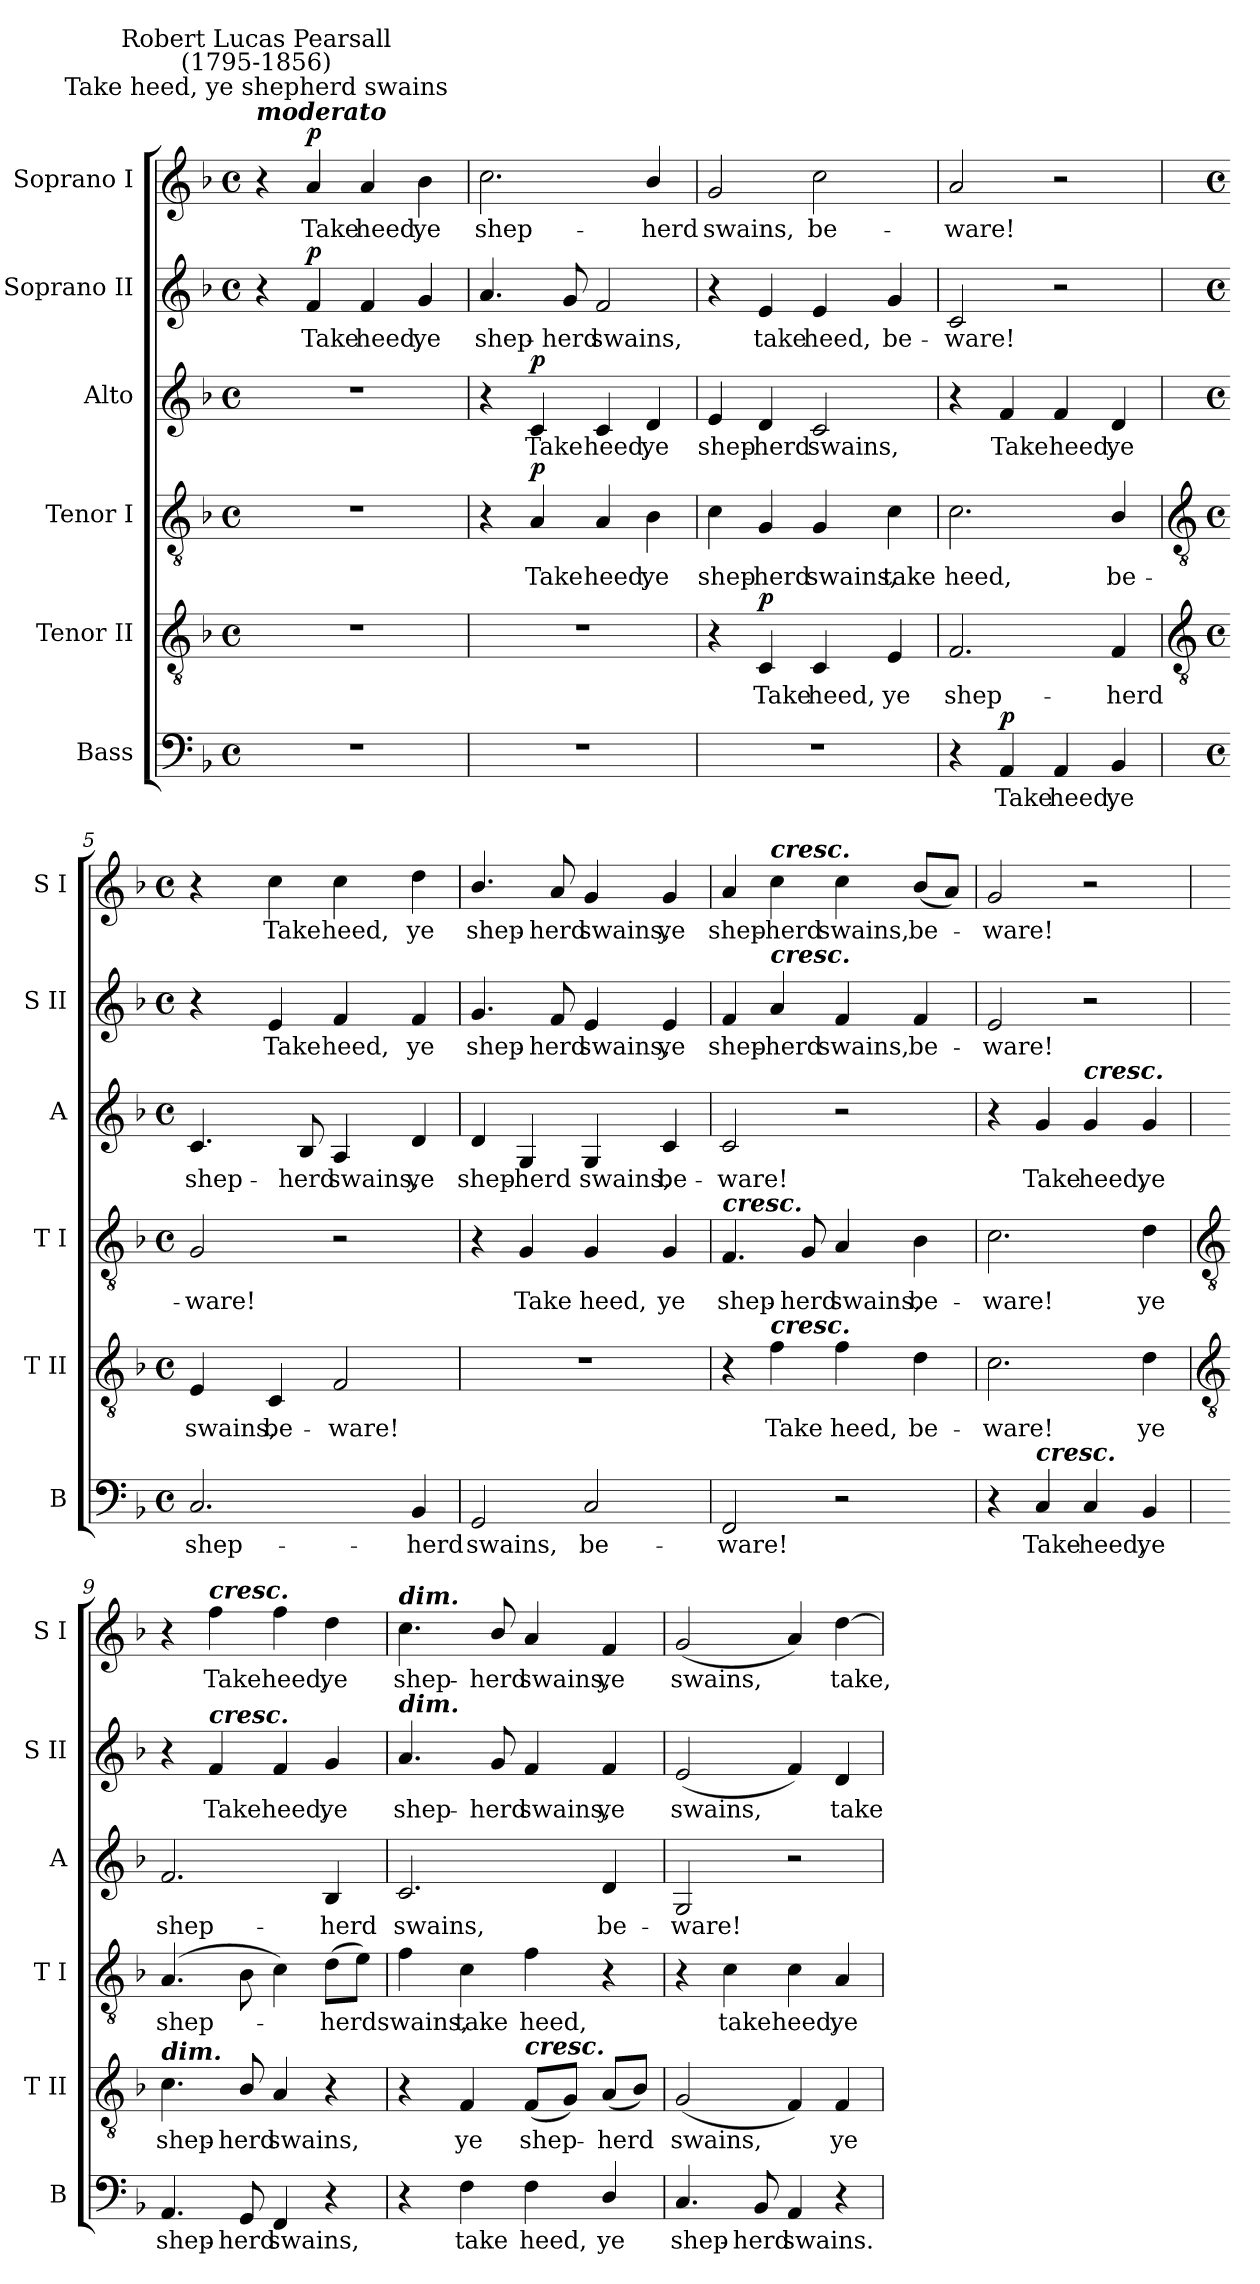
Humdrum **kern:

**kern	**text	**dynam	**kern	**text	**dynam	**kern	**text	**dynam	**kern	**text	**dynam	**kern	**text	**dynam	**kern	**text	**dynam
*part6	*part6	*part6	*part5	*part5	*part5	*part4	*part4	*part4	*part3	*part3	*part3	*part2	*part2	*part2	*part1	*part1	*part1
*staff6	*staff6	*staff6	*staff5	*staff5	*staff5	*staff4	*staff4	*staff4	*staff3	*staff3	*staff3	*staff2	*staff2	*staff2	*staff1	*staff1	*staff1
*I"Bass	*	*	*I"Tenor II	*	*	*I"Tenor I	*	*	*I"Alto	*	*	*I"Soprano II	*	*	*I"Soprano I	*	*
*I'B	*	*	*I'T II	*	*	*I'T I	*	*	*I'A	*	*	*I'S II	*	*	*I'S I	*	*
*clefF4	*	*	*clefGv2	*	*	*clefGv2	*	*	*clefG2	*	*	*clefG2	*	*	*clefG2	*	*
*k[b-]	*	*	*k[b-]	*	*	*k[b-]	*	*	*k[b-]	*	*	*k[b-]	*	*	*k[b-]	*	*
*F:	*	*	*F:	*	*	*F:	*	*	*F:	*	*	*F:	*	*	*F:	*	*
*M4/4	*	*	*M4/4	*	*	*M4/4	*	*	*M4/4	*	*	*M4/4	*	*	*M4/4	*	*
*met(c)	*	*	*met(c)	*	*	*met(c)	*	*	*met(c)	*	*	*met(c)	*	*	*met(c)	*	*
*MM100	*	*	*MM100	*	*	*MM100	*	*	*MM100	*	*	*MM100	*	*	*MM100	*	*
=1	=1	=1	=1	=1	=1	=1	=1	=1	=1	=1	=1	=1	=1	=1	=1	=1	=1
!	!	!	!	!	!	!	!	!	!	!	!	!	!	!	!LO:TX:a:Bi:t=moderato	!	!
!	!	!	!	!	!	!	!	!	!	!	!	!	!	!	!LO:TX:a:cj:t=Take heed, ye shepherd swains	!	!
!	!	!	!	!	!	!	!	!	!	!	!	!	!	!	!LO:TX:a:cj:t=Robert Lucas Pearsall\n(1795-1856)	!	!
1r	.	.	1r	.	.	1r	.	.	1r	.	.	4r	.	.	4r	.	.
!	!	!	!	!	!	!	!	!	!	!	!	!	!LO:LY:b	!LO:DY:b	!	!LO:LY:b	!LO:DY:b
.	.	.	.	.	.	.	.	.	.	.	.	4f	Take	p	4a	Take	p
!	!	!	!	!	!	!	!	!	!	!	!	!	!LO:LY:b	!	!	!LO:LY:b	!
.	.	.	.	.	.	.	.	.	.	.	.	4f	heed,	.	4a	heed,	.
!	!	!	!	!	!	!	!	!	!	!	!	!	!LO:LY:b	!	!	!LO:LY:b	!
.	.	.	.	.	.	.	.	.	.	.	.	4g	ye	.	4b-	ye	.
=2	=2	=2	=2	=2	=2	=2	=2	=2	=2	=2	=2	=2	=2	=2	=2	=2	=2
!	!	!	!	!	!	!	!	!	!	!	!	!	!LO:LY:b	!	!	!LO:LY:b	!
1r	.	.	1r	.	.	4r	.	.	4r	.	.	4.a	shep-	.	2.cc	shep-	.
!	!	!	!	!	!	!	!LO:LY:b	!LO:DY:b	!	!LO:LY:b	!LO:DY:b	!	!	!	!	!	!
.	.	.	.	.	.	4A	Take	p	4c	Take	p	.	.	.	.	.	.
!	!	!	!	!	!	!	!	!	!	!	!	!	!LO:LY:b	!	!	!	!
.	.	.	.	.	.	.	.	.	.	.	.	8g	-herd	.	.	.	.
!	!	!	!	!	!	!	!LO:LY:b	!	!	!LO:LY:b	!	!	!LO:LY:b	!	!	!	!
.	.	.	.	.	.	4A	heed,	.	4c	heed,	.	2f	swains,	.	.	.	.
!	!	!	!	!	!	!	!LO:LY:b	!	!	!LO:LY:b	!	!	!	!	!	!LO:LY:b	!
.	.	.	.	.	.	4B-	ye	.	4d	ye	.	.	.	.	4b-/	-herd	.
=3	=3	=3	=3	=3	=3	=3	=3	=3	=3	=3	=3	=3	=3	=3	=3	=3	=3
!	!	!	!	!	!	!	!LO:LY:b	!	!	!LO:LY:b	!	!	!	!	!	!LO:LY:b	!
1r	.	.	4r	.	.	4c	shep-	.	4e	shep-	.	4r	.	.	2g	swains,	.
!	!	!	!	!LO:LY:b	!LO:DY:b	!	!LO:LY:b	!	!	!LO:LY:b	!	!	!LO:LY:b	!	!	!	!
.	.	.	4C	Take	p	4G	-herd	.	4d	-herd	.	4e	take	.	.	.	.
!	!	!	!	!LO:LY:b	!	!	!LO:LY:b	!	!	!LO:LY:b	!	!	!LO:LY:b	!	!	!LO:LY:b	!
.	.	.	4C	heed,	.	4G	swains,	.	2c	swains,	.	4e	heed,	.	2cc	be-	.
!	!	!	!	!LO:LY:b	!	!	!LO:LY:b	!	!	!	!	!	!LO:LY:b	!	!	!	!
.	.	.	4E	ye	.	4c	take	.	.	.	.	4g	be-	.	.	.	.
=4	=4	=4	=4	=4	=4	=4	=4	=4	=4	=4	=4	=4	=4	=4	=4	=4	=4
!	!	!	!	!LO:LY:b	!	!	!LO:LY:b	!	!	!	!	!	!LO:LY:b	!	!	!LO:LY:b	!
4r	.	.	2.F	shep-	.	2.c	heed,	.	4r	.	.	2c	-ware!	.	2a	-ware!	.
!	!LO:LY:b	!LO:DY:b	!	!	!	!	!	!	!	!LO:LY:b	!	!	!	!	!	!	!
4AA	Take	p	.	.	.	.	.	.	4f	Take	.	.	.	.	.	.	.
!	!LO:LY:b	!	!	!	!	!	!	!	!	!LO:LY:b	!	!	!	!	!	!	!
4AA	heed,	.	.	.	.	.	.	.	4f	heed,	.	2r	.	.	2r	.	.
!	!LO:LY:b	!	!	!LO:LY:b	!	!	!LO:LY:b	!	!	!LO:LY:b	!	!	!	!	!	!	!
4BB-	ye	.	4F	-herd	.	4B-/	be-	.	4d	ye	.	.	.	.	.	.	.
!!LO:LB:g=z
=5	=5	=5	=5	=5	=5	=5	=5	=5	=5	=5	=5	=5	=5	=5	=5	=5	=5
*	*	*	*clefGv2	*	*	*clefGv2	*	*	*	*	*	*	*	*	*	*	*
*M4/4	*	*	*M4/4	*	*	*M4/4	*	*	*M4/4	*	*	*M4/4	*	*	*M4/4	*	*
*met(c)	*	*	*met(c)	*	*	*met(c)	*	*	*met(c)	*	*	*met(c)	*	*	*met(c)	*	*
!	!LO:LY:b	!	!	!LO:LY:b	!	!	!LO:LY:b	!	!	!LO:LY:b	!	!	!	!	!	!	!
2.C	shep-	.	4E	swains,	.	2G	-ware!	.	4.c	shep-	.	4r	.	.	4r	.	.
!	!	!	!	!LO:LY:b	!	!	!	!	!	!	!	!	!LO:LY:b	!	!	!LO:LY:b	!
.	.	.	4C	be-	.	.	.	.	.	.	.	4e	Take	.	4cc	Take	.
!	!	!	!	!	!	!	!	!	!	!LO:LY:b	!	!	!	!	!	!	!
.	.	.	.	.	.	.	.	.	8B-	-herd	.	.	.	.	.	.	.
!	!	!	!	!LO:LY:b	!	!	!	!	!	!LO:LY:b	!	!	!LO:LY:b	!	!	!LO:LY:b	!
.	.	.	2F	-ware!	.	2r	.	.	4A	swains,	.	4f	heed,	.	4cc	heed,	.
!	!LO:LY:b	!	!	!	!	!	!	!	!	!LO:LY:b	!	!	!LO:LY:b	!	!	!LO:LY:b	!
4BB-	-herd	.	.	.	.	.	.	.	4d	ye	.	4f	ye	.	4dd	ye	.
=6	=6	=6	=6	=6	=6	=6	=6	=6	=6	=6	=6	=6	=6	=6	=6	=6	=6
!	!LO:LY:b	!	!	!	!	!	!	!	!	!LO:LY:b	!	!	!LO:LY:b	!	!	!LO:LY:b	!
2GG	swains,	.	1r	.	.	4r	.	.	4d	shep-	.	4.g	shep-	.	4.b-/	shep-	.
!	!	!	!	!	!	!	!LO:LY:b	!	!	!LO:LY:b	!	!	!	!	!	!	!
.	.	.	.	.	.	4G	Take	.	4G	-herd	.	.	.	.	.	.	.
!	!	!	!	!	!	!	!	!	!	!	!	!	!LO:LY:b	!	!	!LO:LY:b	!
.	.	.	.	.	.	.	.	.	.	.	.	8f	-herd	.	8a	-herd	.
!	!LO:LY:b	!	!	!	!	!	!LO:LY:b	!	!	!LO:LY:b	!	!	!LO:LY:b	!	!	!LO:LY:b	!
2C	be-	.	.	.	.	4G	heed,	.	4G	swains,	.	4e	swains,	.	4g	swains,	.
!	!	!	!	!	!	!	!LO:LY:b	!	!	!LO:LY:b	!	!	!LO:LY:b	!	!	!LO:LY:b	!
.	.	.	.	.	.	4G	ye	.	4c	be-	.	4e	ye	.	4g	ye	.
=7	=7	=7	=7	=7	=7	=7	=7	=7	=7	=7	=7	=7	=7	=7	=7	=7	=7
!	!	!	!	!	!	!LO:TX:a:Bi:t=cresc.	!	!	!	!	!	!	!	!	!	!	!
!	!LO:LY:b	!	!	!	!	!	!LO:LY:b	!	!	!LO:LY:b	!	!	!LO:LY:b	!	!	!LO:LY:b	!
2FF	-ware!	.	4r	.	.	4.F	shep-	.	2c	-ware!	.	4f	shep-	.	4a	shep-	.
!	!	!	!	!	!	!	!	!	!	!	!	!	!	!	!LO:TX:a:Bi:t=cresc.	!	!
!	!	!	!	!	!	!	!	!	!	!	!	!LO:TX:a:Bi:t=cresc.	!	!	!	!	!
!	!	!	!LO:TX:a:Bi:t=cresc.	!	!	!	!	!	!	!	!	!	!	!	!	!	!
!	!	!	!	!LO:LY:b	!	!	!	!	!	!	!	!	!LO:LY:b	!	!	!LO:LY:b	!
.	.	.	4f	Take	.	.	.	.	.	.	.	4a	-herd	.	4cc	-herd	.
!	!	!	!	!	!	!	!LO:LY:b	!	!	!	!	!	!	!	!	!	!
.	.	.	.	.	.	8G	-herd	.	.	.	.	.	.	.	.	.	.
!	!	!	!	!LO:LY:b	!	!	!LO:LY:b	!	!	!	!	!	!LO:LY:b	!	!	!LO:LY:b	!
2r	.	.	4f	heed,	.	4A	swains,	.	2r	.	.	4f	swains,	.	4cc	swains,	.
!	!	!	!	!LO:LY:b	!	!	!LO:LY:b	!	!	!	!	!	!LO:LY:b	!	!	!LO:LY:b	!
.	.	.	4d	be-	.	4B-	be-	.	.	.	.	4f	be-	.	(<8b-L	be-	.
.	.	.	.	.	.	.	.	.	.	.	.	.	.	.	8aJ)	.	.
=8	=8	=8	=8	=8	=8	=8	=8	=8	=8	=8	=8	=8	=8	=8	=8	=8	=8
!	!	!	!	!LO:LY:b	!	!	!LO:LY:b	!	!	!	!	!	!LO:LY:b	!	!	!LO:LY:b	!
4r	.	.	2.c	-ware!	.	2.c	-ware!	.	4r	.	.	2e	-ware!	.	2g	ware!	.
!LO:TX:a:Bi:t=cresc.	!	!	!	!	!	!	!	!	!	!	!	!	!	!	!	!	!
!	!LO:LY:b	!	!	!	!	!	!	!	!	!LO:LY:b	!	!	!	!	!	!	!
4C	Take	.	.	.	.	.	.	.	4g	Take	.	.	.	.	.	.	.
!	!	!	!	!	!	!	!	!	!LO:TX:a:Bi:t=cresc.	!	!	!	!	!	!	!	!
!	!LO:LY:b	!	!	!	!	!	!	!	!	!LO:LY:b	!	!	!	!	!	!	!
4C	heed,	.	.	.	.	.	.	.	4g	heed,	.	2r	.	.	2r	.	.
!	!LO:LY:b	!	!	!LO:LY:b	!	!	!LO:LY:b	!	!	!LO:LY:b	!	!	!	!	!	!	!
4BB-	ye	.	4d	ye	.	4d	ye	.	4g	ye	.	.	.	.	.	.	.
!!LO:LB:g=z
=9	=9	=9	=9	=9	=9	=9	=9	=9	=9	=9	=9	=9	=9	=9	=9	=9	=9
*	*	*	*clefGv2	*	*	*clefGv2	*	*	*	*	*	*	*	*	*	*	*
!	!	!	!LO:TX:a:Bi:t=dim.	!	!	!	!	!	!	!	!	!	!	!	!	!	!
!	!LO:LY:b	!	!	!LO:LY:b	!	!	!LO:LY:b	!	!	!LO:LY:b	!	!	!	!	!	!	!
4.AA	shep-	.	4.c	shep-	.	(>4.A	shep-	.	2.f	shep-	.	4r	.	.	4r	.	.
!	!	!	!	!	!	!	!	!	!	!	!	!	!	!	!LO:TX:a:Bi:t=cresc.	!	!
!	!	!	!	!	!	!	!	!	!	!	!	!LO:TX:a:Bi:t=cresc.	!	!	!	!	!
!	!	!	!	!	!	!	!	!	!	!	!	!	!LO:LY:b	!	!	!LO:LY:b	!
.	.	.	.	.	.	.	.	.	.	.	.	4f	Take	.	4ff	Take	.
!	!LO:LY:b	!	!	!LO:LY:b	!	!	!	!	!	!	!	!	!	!	!	!	!
8GG	-herd	.	8B-/	-herd	.	8B-	.	.	.	.	.	.	.	.	.	.	.
!	!LO:LY:b	!	!	!LO:LY:b	!	!	!	!	!	!	!	!	!LO:LY:b	!	!	!LO:LY:b	!
4FF	swains,	.	4A	swains,	.	4c)	.	.	.	.	.	4f	heed,	.	4ff	heed,	.
!	!	!	!	!	!	!	!LO:LY:b	!	!	!LO:LY:b	!	!	!LO:LY:b	!	!	!LO:LY:b	!
4r	.	.	4r	.	.	(>8dL	-herd	.	4B-	-herd	.	4g	ye	.	4dd	ye	.
.	.	.	.	.	.	8eJ)	.	.	.	.	.	.	.	.	.	.	.
=10	=10	=10	=10	=10	=10	=10	=10	=10	=10	=10	=10	=10	=10	=10	=10	=10	=10
!	!	!	!	!	!	!	!	!	!	!	!	!	!	!	!LO:TX:a:Bi:t=dim.	!	!
!	!	!	!	!	!	!	!	!	!	!	!	!LO:TX:a:Bi:t=dim.	!	!	!	!	!
!	!	!	!	!	!	!	!LO:LY:b	!	!	!LO:LY:b	!	!	!LO:LY:b	!	!	!LO:LY:b	!
4r	.	.	4r	.	.	4f	swains,	.	2.c	swains,	.	4.a	shep-	.	4.cc	shep-	.
!	!LO:LY:b	!	!	!LO:LY:b	!	!	!LO:LY:b	!	!	!	!	!	!	!	!	!	!
4F	take	.	4F	ye	.	4c	take	.	.	.	.	.	.	.	.	.	.
!	!	!	!	!	!	!	!	!	!	!	!	!	!LO:LY:b	!	!	!LO:LY:b	!
.	.	.	.	.	.	.	.	.	.	.	.	8g	-herd	.	8b-/	-herd	.
!	!	!	!LO:TX:a:Bi:t=cresc.	!	!	!	!	!	!	!	!	!	!	!	!	!	!
!	!LO:LY:b	!	!	!LO:LY:b	!	!	!LO:LY:b	!	!	!	!	!	!LO:LY:b	!	!	!LO:LY:b	!
4F	heed,	.	(<8FL	shep-	.	4f	heed,	.	.	.	.	4f	swains,	.	4a	swains,	.
.	.	.	8GJ)	.	.	.	.	.	.	.	.	.	.	.	.	.	.
!	!LO:LY:b	!	!	!LO:LY:b	!	!	!	!	!	!LO:LY:b	!	!	!LO:LY:b	!	!	!LO:LY:b	!
4D/	ye	.	(<8AL	herd	.	4r	.	.	4d	be-	.	4f	ye	.	4f	ye	.
.	.	.	8B-J)	.	.	.	.	.	.	.	.	.	.	.	.	.	.
=11	=11	=11	=11	=11	=11	=11	=11	=11	=11	=11	=11	=11	=11	=11	=11	=11	=11
!	!LO:LY:b	!	!	!LO:LY:b	!	!	!	!	!	!LO:LY:b	!	!	!LO:LY:b	!	!	!LO:LY:b	!
4.C	shep-	.	(<2G	swains,	.	4r	.	.	2G	-ware!	.	(<2e	swains,	.	(<2g	swains,	.
!	!	!	!	!	!	!	!LO:LY:b	!	!	!	!	!	!	!	!	!	!
.	.	.	.	.	.	4c	take	.	.	.	.	.	.	.	.	.	.
!	!LO:LY:b	!	!	!	!	!	!	!	!	!	!	!	!	!	!	!	!
8BB-	-herd	.	.	.	.	.	.	.	.	.	.	.	.	.	.	.	.
!	!LO:LY:b	!	!	!	!	!	!LO:LY:b	!	!	!	!	!	!	!	!	!	!
4AA	swains.	.	4F)	.	.	4c	heed,	.	2r	.	.	4f)	.	.	4a)	.	.
!	!	!	!	!LO:LY:b	!	!	!LO:LY:b	!	!	!	!	!	!LO:LY:b	!	!	!LO:LY:b	!
4r	.	.	4F	ye	.	4A	ye	.	.	.	.	4d	take	.	[4dd	take,	.
=	=	=	=	=	=	=	=	=	=	=	=	=	=	=	=	=	=
*-	*-	*-	*-	*-	*-	*-	*-	*-	*-	*-	*-	*-	*-	*-	*-	*-	*-
